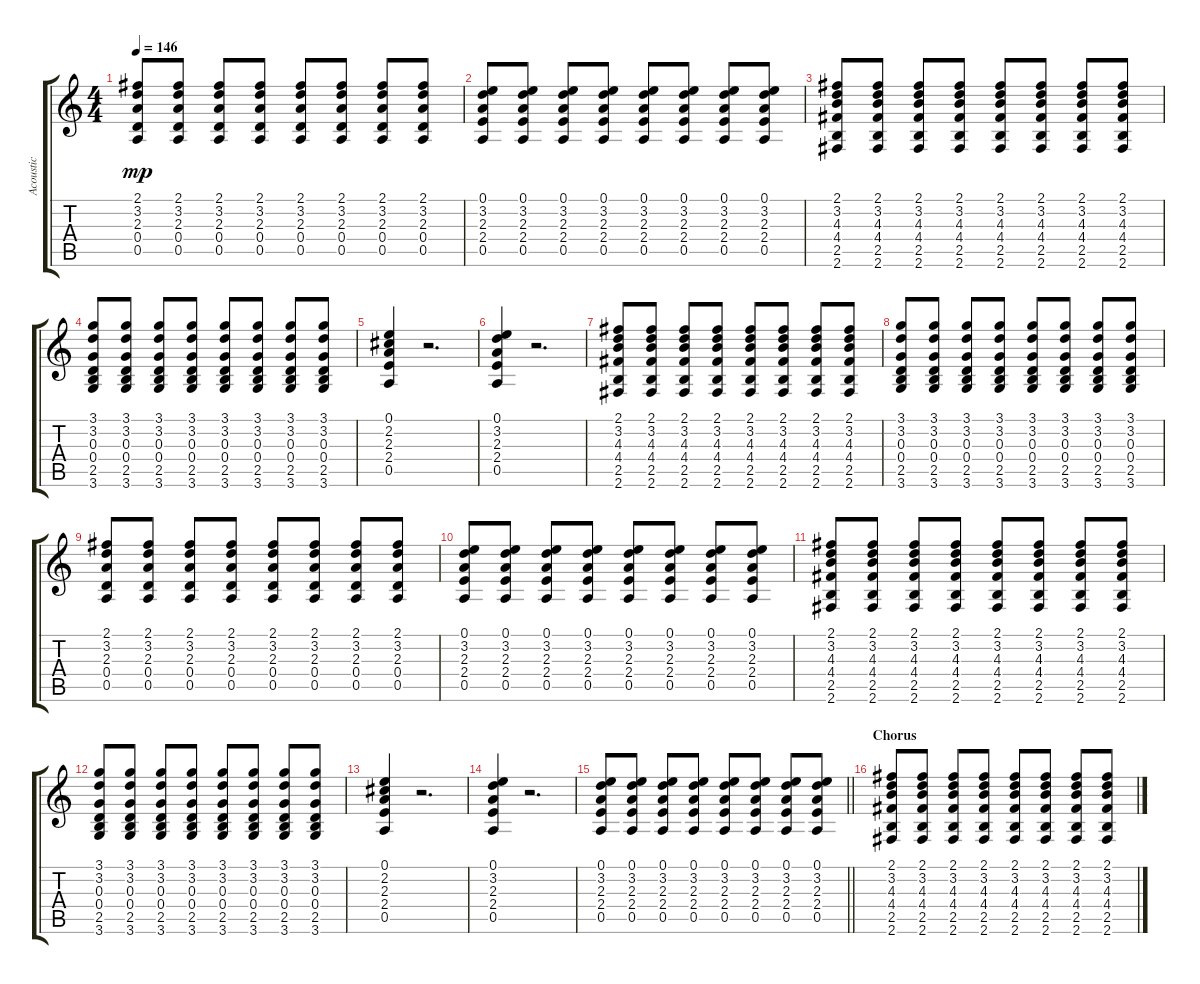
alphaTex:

\track ("Acoustic" "Acoustic") {instrument acousticguitarsteel}
\staff {score tabs}
\tuning (E4 B3 G3 D3 A2 E2) {hide}
\ts (4 4)
\tempo 146
\clef g2
\ks c
(2.1 3.2 2.3 0.4 0.5).8{dy mp} (2.1 3.2 2.3 0.4 0.5).8 (2.1 3.2 2.3 0.4 0.5).8 (2.1 3.2 2.3 0.4 0.5).8 (2.1 3.2 2.3 0.4 0.5).8 (2.1 3.2 2.3 0.4 0.5).8 (2.1 3.2 2.3 0.4 0.5).8 (2.1 3.2 2.3 0.4 0.5).8 |
(0.1 3.2 2.3 2.4 0.5).8 (0.1 3.2 2.3 2.4 0.5).8 (0.1 3.2 2.3 2.4 0.5).8 (0.1 3.2 2.3 2.4 0.5).8 (0.1 3.2 2.3 2.4 0.5).8 (0.1 3.2 2.3 2.4 0.5).8 (0.1 3.2 2.3 2.4 0.5).8 (0.1 3.2 2.3 2.4 0.5).8 |
(2.1 3.2 4.3 4.4 2.5 2.6).8 (2.1 3.2 4.3 4.4 2.5 2.6).8 (2.1 3.2 4.3 4.4 2.5 2.6).8 (2.1 3.2 4.3 4.4 2.5 2.6).8 (2.1 3.2 4.3 4.4 2.5 2.6).8 (2.1 3.2 4.3 4.4 2.5 2.6).8 (2.1 3.2 4.3 4.4 2.5 2.6).8 (2.1 3.2 4.3 4.4 2.5 2.6).8 |
(3.1 3.2 0.3 0.4 2.5 3.6).8 (3.1 3.2 0.3 0.4 2.5 3.6).8 (3.1 3.2 0.3 0.4 2.5 3.6).8 (3.1 3.2 0.3 0.4 2.5 3.6).8 (3.1 3.2 0.3 0.4 2.5 3.6).8 (3.1 3.2 0.3 0.4 2.5 3.6).8 (3.1 3.2 0.3 0.4 2.5 3.6).8 (3.1 3.2 0.3 0.4 2.5 3.6).8 |
(0.1 2.2 2.3 2.4 0.5).4 r.2{d} |
(0.1 3.2 2.3 2.4 0.5).4 r.2{d} |
(2.1 3.2 4.3 4.4 2.5 2.6).8 (2.1 3.2 4.3 4.4 2.5 2.6).8 (2.1 3.2 4.3 4.4 2.5 2.6).8 (2.1 3.2 4.3 4.4 2.5 2.6).8 (2.1 3.2 4.3 4.4 2.5 2.6).8 (2.1 3.2 4.3 4.4 2.5 2.6).8 (2.1 3.2 4.3 4.4 2.5 2.6).8 (2.1 3.2 4.3 4.4 2.5 2.6).8 |
(3.1 3.2 0.3 0.4 2.5 3.6).8 (3.1 3.2 0.3 0.4 2.5 3.6).8 (3.1 3.2 0.3 0.4 2.5 3.6).8 (3.1 3.2 0.3 0.4 2.5 3.6).8 (3.1 3.2 0.3 0.4 2.5 3.6).8 (3.1 3.2 0.3 0.4 2.5 3.6).8 (3.1 3.2 0.3 0.4 2.5 3.6).8 (3.1 3.2 0.3 0.4 2.5 3.6).8 |
(2.1 3.2 2.3 0.4 0.5).8 (2.1 3.2 2.3 0.4 0.5).8 (2.1 3.2 2.3 0.4 0.5).8 (2.1 3.2 2.3 0.4 0.5).8 (2.1 3.2 2.3 0.4 0.5).8 (2.1 3.2 2.3 0.4 0.5).8 (2.1 3.2 2.3 0.4 0.5).8 (2.1 3.2 2.3 0.4 0.5).8 |
(0.1 3.2 2.3 2.4 0.5).8 (0.1 3.2 2.3 2.4 0.5).8 (0.1 3.2 2.3 2.4 0.5).8 (0.1 3.2 2.3 2.4 0.5).8 (0.1 3.2 2.3 2.4 0.5).8 (0.1 3.2 2.3 2.4 0.5).8 (0.1 3.2 2.3 2.4 0.5).8 (0.1 3.2 2.3 2.4 0.5).8 |
(2.1 3.2 4.3 4.4 2.5 2.6).8 (2.1 3.2 4.3 4.4 2.5 2.6).8 (2.1 3.2 4.3 4.4 2.5 2.6).8 (2.1 3.2 4.3 4.4 2.5 2.6).8 (2.1 3.2 4.3 4.4 2.5 2.6).8 (2.1 3.2 4.3 4.4 2.5 2.6).8 (2.1 3.2 4.3 4.4 2.5 2.6).8 (2.1 3.2 4.3 4.4 2.5 2.6).8 |
(3.1 3.2 0.3 0.4 2.5 3.6).8 (3.1 3.2 0.3 0.4 2.5 3.6).8 (3.1 3.2 0.3 0.4 2.5 3.6).8 (3.1 3.2 0.3 0.4 2.5 3.6).8 (3.1 3.2 0.3 0.4 2.5 3.6).8 (3.1 3.2 0.3 0.4 2.5 3.6).8 (3.1 3.2 0.3 0.4 2.5 3.6).8 (3.1 3.2 0.3 0.4 2.5 3.6).8 |
(0.1 2.2 2.3 2.4 0.5).4 r.2{d} |
(0.1 3.2 2.3 2.4 0.5).4 r.2{d} |
\barLineRight lightlight
(0.1 3.2 2.3 2.4 0.5).8 (0.1 3.2 2.3 2.4 0.5).8 (0.1 3.2 2.3 2.4 0.5).8 (0.1 3.2 2.3 2.4 0.5).8 (0.1 3.2 2.3 2.4 0.5).8 (0.1 3.2 2.3 2.4 0.5).8 (0.1 3.2 2.3 2.4 0.5).8 (0.1 3.2 2.3 2.4 0.5).8 |
\section ("" "Chorus")
(2.1 3.2 4.3 4.4 2.5 2.6).8 (2.1 3.2 4.3 4.4 2.5 2.6).8 (2.1 3.2 4.3 4.4 2.5 2.6).8 (2.1 3.2 4.3 4.4 2.5 2.6).8 (2.1 3.2 4.3 4.4 2.5 2.6).8 (2.1 3.2 4.3 4.4 2.5 2.6).8 (2.1 3.2 4.3 4.4 2.5 2.6).8 (2.1 3.2 4.3 4.4 2.5 2.6).8
